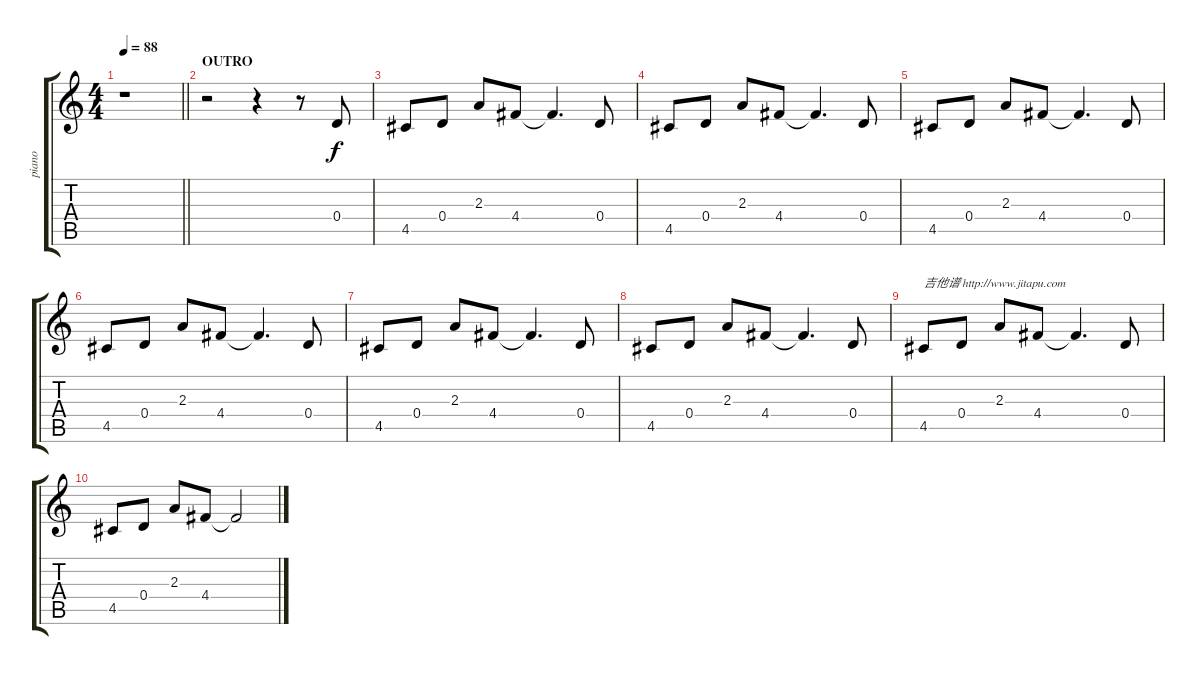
\track ("piano" "piano") {instrument acousticgrandpiano}
\staff {score tabs}
\tuning (E5 B4 G4 D4 A3 E3) {hide}
\ts (4 4)
\tempo 88
\clef g2
\barLineRight lightlight
\ks c
r.1{dy f} |
\section ("" "OUTRO")
r.2 r.4 r.8 0.4.8 |
4.5.8 0.4.8 2.3.8 4.4.8 4.4{t}.4{d} 0.4.8 |
4.5.8 0.4.8 2.3.8 4.4.8 4.4{t}.4{d} 0.4.8 |
4.5.8 0.4.8 2.3.8 4.4.8 4.4{t}.4{d} 0.4.8 |
4.5.8 0.4.8 2.3.8 4.4.8 4.4{t}.4{d} 0.4.8 |
4.5.8 0.4.8 2.3.8 4.4.8 4.4{t}.4{d} 0.4.8 |
4.5.8 0.4.8 2.3.8 4.4.8 4.4{t}.4{d} 0.4.8 |
4.5.8{txt "吉他谱 http://www.jitapu.com"} 0.4.8 2.3.8 4.4.8 4.4{t}.4{d} 0.4.8 |
4.5.8 0.4.8 2.3.8 4.4.8 4.4{t}.2
